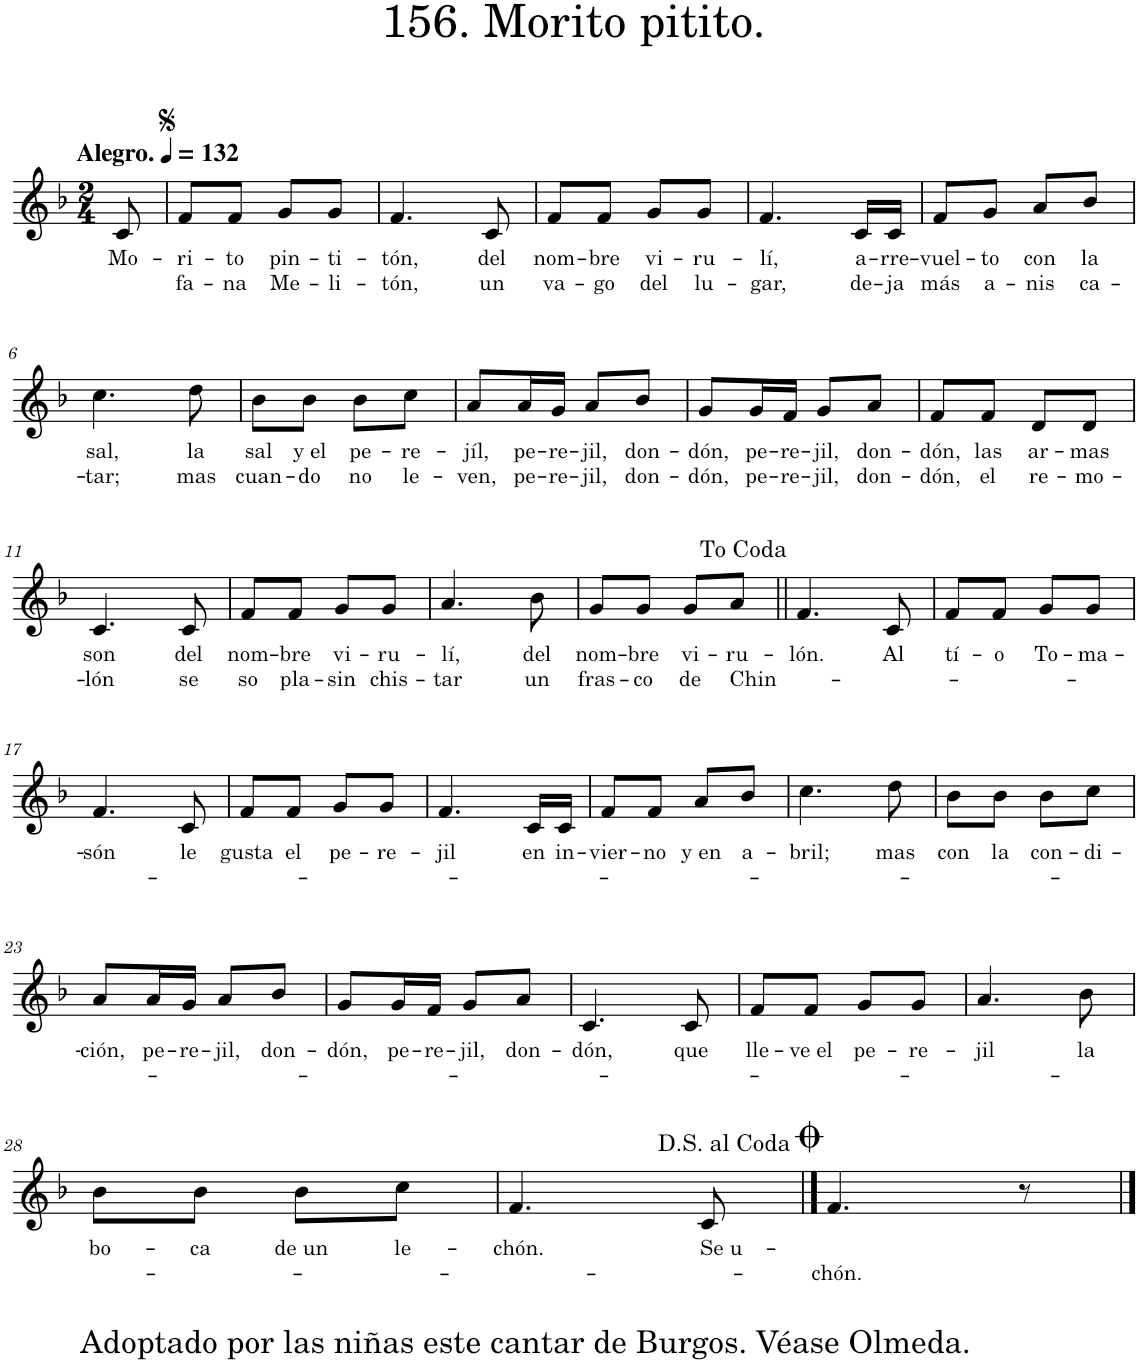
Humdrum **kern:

**kern	**text	**text
*part1	*part1	*part1
*staff1	*staff1	*staff1
*I"Piano	*	*
*I'Pno.	*	*
*clefG2	*	*
*k[b-]	*	*
*M2/4	*	*
*MM132	*	*
=	=	=
!LO:TX:a:B:t=Alegro.	!	!
!	!LO:LY:b	!
8c/	Mo-	.
=1	=1	=1
!	!LO:LY:b	!LO:LY:b
8f/L	-ri-	fa-
!	!LO:LY:b	!LO:LY:b
8f/J	-to	-na
!	!LO:LY:b	!LO:LY:b
8g/L	pin-	Me-
!	!LO:LY:b	!LO:LY:b
8g/J	-ti-	-li-
=2	=2	=2
!	!LO:LY:b	!LO:LY:b
4.f/	-tón,	-tón,
!	!LO:LY:b	!LO:LY:b
8c/	del	un
=3	=3	=3
!	!LO:LY:b	!LO:LY:b
8f/L	nom-	va-
!	!LO:LY:b	!LO:LY:b
8f/J	-bre	-go
!	!LO:LY:b	!LO:LY:b
8g/L	vi-	del
!	!LO:LY:b	!LO:LY:b
8g/J	-ru-	lu-
=4	=4	=4
!	!LO:LY:b	!LO:LY:b
4.f/	-lí,	-gar,
!	!LO:LY:b	!LO:LY:b
16c/LL	a-	de-
!	!LO:LY:b	!LO:LY:b
16c/JJ	-rre-	-ja
=5	=5	=5
!	!LO:LY:b	!LO:LY:b
8f/L	-vuel-	más
!	!LO:LY:b	!LO:LY:b
8g/J	-to	a-
!	!LO:LY:b	!LO:LY:b
8a/L	con	-nis
!	!LO:LY:b	!LO:LY:b
8b-/J	la	ca-
!!LO:LB:g=z
=6	=6	=6
!	!LO:LY:b	!LO:LY:b
4.cc\	sal,	-tar;
!	!LO:LY:b	!LO:LY:b
8dd\	la	mas
=7	=7	=7
!	!LO:LY:b	!LO:LY:b
8b-\L	sal	cuan-
!	!LO:LY:b	!LO:LY:b
8b-\J	y el	-do
!	!LO:LY:b	!LO:LY:b
8b-\L	pe-	no
!	!LO:LY:b	!LO:LY:b
8cc\J	-re-	le-
=8	=8	=8
!	!LO:LY:b	!LO:LY:b
8a/L	-jíl,	-ven,
!	!LO:LY:b	!LO:LY:b
16a/L	pe-	pe-
!	!LO:LY:b	!LO:LY:b
16g/JJ	-re-	-re-
!	!LO:LY:b	!LO:LY:b
8a/L	-jil,	-jil,
!	!LO:LY:b	!LO:LY:b
8b-/J	don-	don-
=9	=9	=9
!	!LO:LY:b	!LO:LY:b
8g/L	-dón,	-dón,
!	!LO:LY:b	!LO:LY:b
16g/L	pe-	pe-
!	!LO:LY:b	!LO:LY:b
16f/JJ	-re-	-re-
!	!LO:LY:b	!LO:LY:b
8g/L	-jil,	-jil,
!	!LO:LY:b	!LO:LY:b
8a/J	don-	don-
=10	=10	=10
!	!LO:LY:b	!LO:LY:b
8f/L	-dón,	-dón,
!	!LO:LY:b	!LO:LY:b
8f/J	las	el
!	!LO:LY:b	!LO:LY:b
8d/L	ar-	re-
!	!LO:LY:b	!LO:LY:b
8d/J	-mas	-mo-
!!LO:LB:g=z
=11	=11	=11
!	!LO:LY:b	!LO:LY:b
4.c/	son	-lón
!	!LO:LY:b	!LO:LY:b
8c/	del	se
=12	=12	=12
!	!LO:LY:b	!LO:LY:b
8f/L	nom-	so
!	!LO:LY:b	!LO:LY:b
8f/J	-bre	pla-
!	!LO:LY:b	!LO:LY:b
8g/L	vi-	-sin
!	!LO:LY:b	!LO:LY:b
8g/J	-ru-	chis-
=13	=13	=13
!	!LO:LY:b	!LO:LY:b
4.a/	-lí,	-tar
!	!LO:LY:b	!LO:LY:b
8b-\	del	un
=14	=14	=14
!	!LO:LY:b	!LO:LY:b
8g/L	nom-	fras-
!	!LO:LY:b	!LO:LY:b
8g/J	-bre	-co
!	!LO:LY:b	!LO:LY:b
8g/L	vi-	de
!	!LO:LY:b	!LO:LY:b
8a/J	-ru-	Chin-
=15||	=15||	=15||
!	!LO:LY:b	!
4.f/	-lón.	.
!	!LO:LY:b	!
8c/	Al	.
=16	=16	=16
!	!LO:LY:b	!
8f/L	tí-	.
!	!LO:LY:b	!
8f/J	-o	.
!	!LO:LY:b	!
8g/L	To-	.
!	!LO:LY:b	!
8g/J	-ma-	.
!!LO:LB:g=z
=17	=17	=17
!	!LO:LY:b	!
4.f/	-són	.
!	!LO:LY:b	!
8c/	le	.
=18	=18	=18
!	!LO:LY:b	!
8f/L	gusta	.
!	!LO:LY:b	!
8f/J	el	.
!	!LO:LY:b	!
8g/L	pe-	.
!	!LO:LY:b	!
8g/J	-re-	.
=19	=19	=19
!	!LO:LY:b	!
4.f/	-jil	.
!	!LO:LY:b	!
16c/LL	en	.
!	!LO:LY:b	!
16c/JJ	in-	.
=20	=20	=20
!	!LO:LY:b	!
8f/L	-vier-	.
!	!LO:LY:b	!
8f/J	-no	.
!	!LO:LY:b	!
8a/L	y en	.
!	!LO:LY:b	!
8b-/J	a-	.
=21	=21	=21
!	!LO:LY:b	!
4.cc\	-bril;	.
!	!LO:LY:b	!
8dd\	mas	.
=22	=22	=22
!	!LO:LY:b	!
8b-\L	con	.
!	!LO:LY:b	!
8b-\J	la	.
!	!LO:LY:b	!
8b-\L	con-	.
!	!LO:LY:b	!
8cc\J	-di-	.
!!LO:LB:g=z
=23	=23	=23
!	!LO:LY:b	!
8a/L	-ción,	.
!	!LO:LY:b	!
16a/L	pe-	.
!	!LO:LY:b	!
16g/JJ	-re-	.
!	!LO:LY:b	!
8a/L	-jil,	.
!	!LO:LY:b	!
8b-/J	don-	.
=24	=24	=24
!	!LO:LY:b	!
8g/L	-dón,	.
!	!LO:LY:b	!
16g/L	pe-	.
!	!LO:LY:b	!
16f/JJ	-re-	.
!	!LO:LY:b	!
8g/L	-jil,	.
!	!LO:LY:b	!
8a/J	don-	.
=25	=25	=25
!	!LO:LY:b	!
4.c/	-dón,	.
!	!LO:LY:b	!
8c/	que	.
=26	=26	=26
!	!LO:LY:b	!
8f/L	lle-	.
!	!LO:LY:b	!
8f/J	-ve el	.
!	!LO:LY:b	!
8g/L	pe-	.
!	!LO:LY:b	!
8g/J	-re-	.
=27	=27	=27
!	!LO:LY:b	!
4.a/	-jil	.
!	!LO:LY:b	!
8b-\	la	.
!!LO:LB:g=z
=28	=28	=28
!LO:TX:b:t=Adoptado por las niñas este cantar de Burgos. Véase Olmeda.	!	!
!	!LO:LY:b	!
8b-\L	bo-	.
!	!LO:LY:b	!
8b-\J	-ca	.
!	!LO:LY:b	!
8b-\L	de un	.
!	!LO:LY:b	!
8cc\J	le-	.
=29	=29	=29
!	!LO:LY:b	!
4.f/	-chón.	.
!	!LO:LY:b	!
8c/	Se u-	.
==30	==30	==30
!	!	!LO:LY:b
4.f/	.	chón.
8r	.	.
==	==	==
*-	*-	*-
